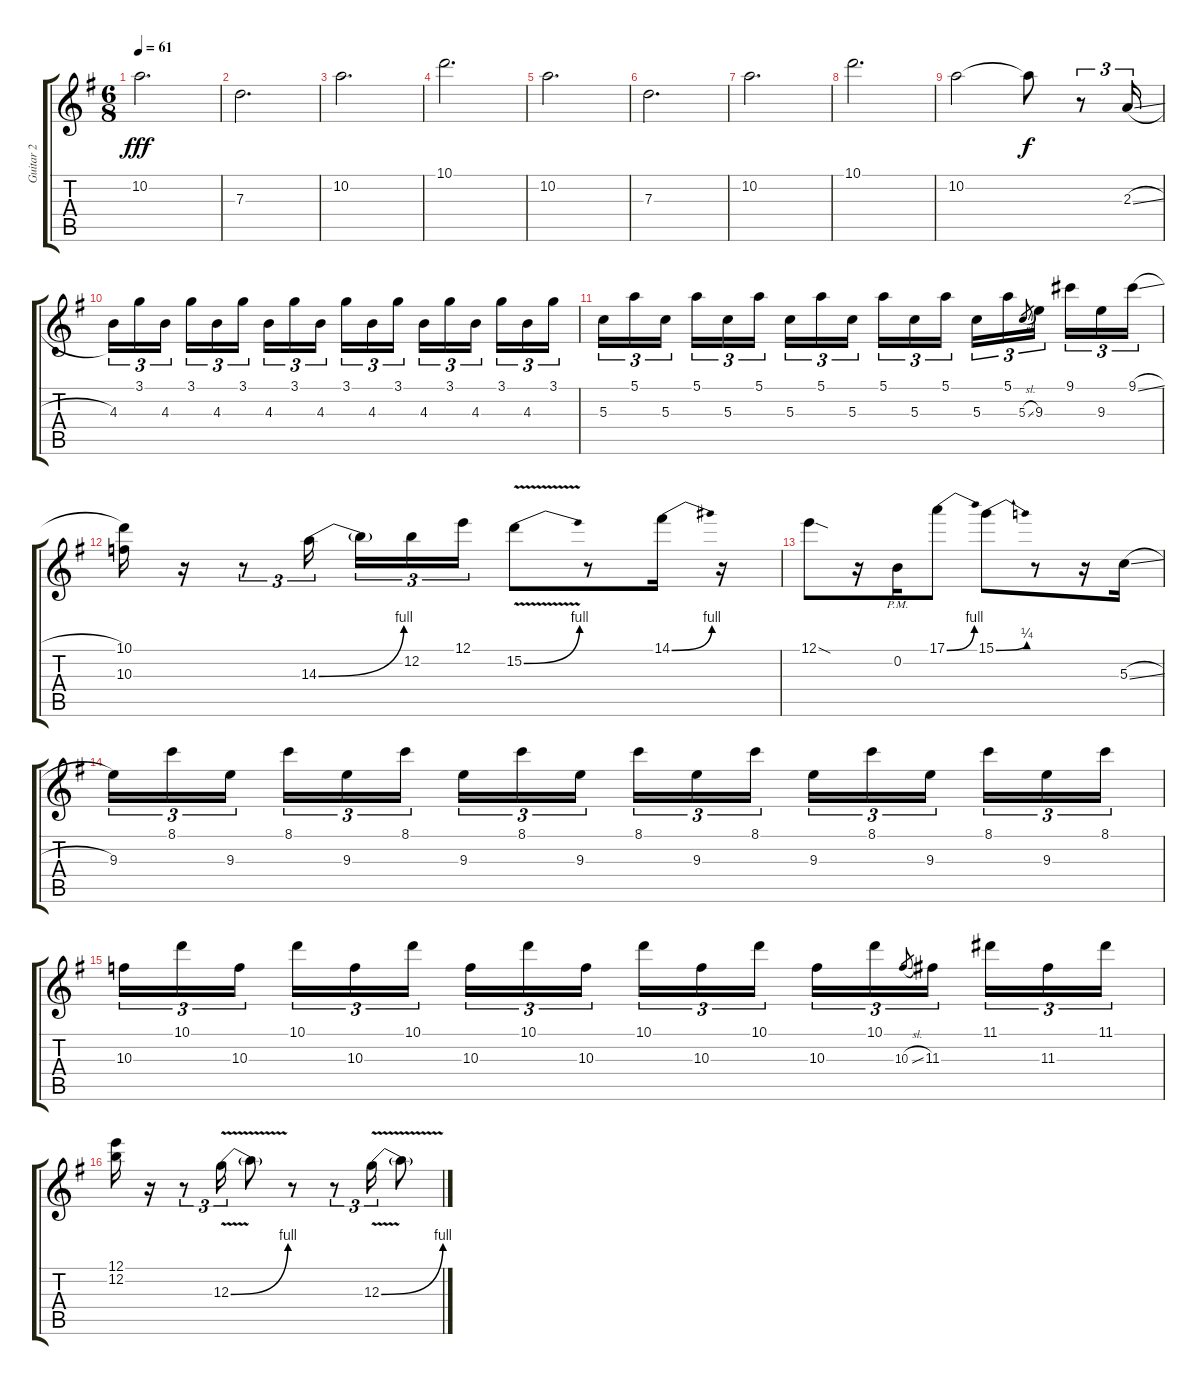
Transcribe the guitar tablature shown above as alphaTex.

\track ("Guitar 2" "Guitar 2") {instrument electricguitarjazz}
\staff {score tabs}
\tuning (E4 B3 G3 D3 A2 E2) {hide}
\ts (6 8)
\tempo 61
\clef g2
\ks g
10.2.2{d dy fff} |
7.3.2{d} |
10.2.2{d} |
10.1.2{d} |
10.2.2{d} |
7.3.2{d} |
10.2.2{d} |
10.1.2{d} |
10.2.2 10.2{t}.8{dy f} r.8{tu (3 2)} 2.3{sl}.16{tu (3 2)} |
4.3.16{tu (3 2)} 3.1.16{tu (3 2)} 4.3.16{tu (3 2) beam splitsecondary} 3.1.16{tu (3 2)} 4.3.16{tu (3 2)} 3.1.16{tu (3 2) beam splitsecondary} 4.3.16{tu (3 2)} 3.1.16{tu (3 2)} 4.3.16{tu (3 2)} 3.1.16{tu (3 2)} 4.3.16{tu (3 2)} 3.1.16{tu (3 2) beam splitsecondary} 4.3.16{tu (3 2)} 3.1.16{tu (3 2)} 4.3.16{tu (3 2) beam splitsecondary} 3.1.16{tu (3 2)} 4.3.16{tu (3 2)} 3.1.16{tu (3 2)} |
5.3.16{tu (3 2)} 5.1.16{tu (3 2)} 5.3.16{tu (3 2) beam splitsecondary} 5.1.16{tu (3 2)} 5.3.16{tu (3 2)} 5.1.16{tu (3 2) beam splitsecondary} 5.3.16{tu (3 2)} 5.1.16{tu (3 2)} 5.3.16{tu (3 2)} 5.1.16{tu (3 2)} 5.3.16{tu (3 2)} 5.1.16{tu (3 2) beam splitsecondary} 5.3.16{tu (3 2)} 5.1.16{tu (3 2)} 5.3{sl}.8{gr} 9.3.16{tu (3 2) beam splitsecondary} 9.1.16{tu (3 2)} 9.3.16{tu (3 2)} 9.1{sl}.16{tu (3 2)} |
(10.1 10.3).16 r.16 r.8{tu (3 2)} 14.3{be (bend 0 0 60 4)}.16{tu (3 2) beam splitsecondary} 14.3{t}.16{tu (3 2)} 12.2.16{tu (3 2)} 12.1.16{tu (3 2)} 15.2{be (bend 0 0 60 4) v}.8 r.8 14.1{be (bend 0 0 60 4)}.16 r.16 |
12.1{sod}.8 r.16 0.2{pm}.16 17.1{be (bend 0 0 60 4)}.8 15.1{be (bend 0 0 60 1)}.8 r.8 r.16 5.3{sl}.16 |
9.3.16{tu (3 2)} 8.1.16{tu (3 2)} 9.3.16{tu (3 2) beam splitsecondary} 8.1.16{tu (3 2)} 9.3.16{tu (3 2)} 8.1.16{tu (3 2) beam splitsecondary} 9.3.16{tu (3 2)} 8.1.16{tu (3 2)} 9.3.16{tu (3 2)} 8.1.16{tu (3 2)} 9.3.16{tu (3 2)} 8.1.16{tu (3 2) beam splitsecondary} 9.3.16{tu (3 2)} 8.1.16{tu (3 2)} 9.3.16{tu (3 2) beam splitsecondary} 8.1.16{tu (3 2)} 9.3.16{tu (3 2)} 8.1.16{tu (3 2)} |
10.3.16{tu (3 2)} 10.1.16{tu (3 2)} 10.3.16{tu (3 2) beam splitsecondary} 10.1.16{tu (3 2)} 10.3.16{tu (3 2)} 10.1.16{tu (3 2) beam splitsecondary} 10.3.16{tu (3 2)} 10.1.16{tu (3 2)} 10.3.16{tu (3 2)} 10.1.16{tu (3 2)} 10.3.16{tu (3 2)} 10.1.16{tu (3 2) beam splitsecondary} 10.3.16{tu (3 2)} 10.1.16{tu (3 2)} 10.3{sl}.8{gr} 11.3.16{tu (3 2) beam splitsecondary} 11.1.16{tu (3 2)} 11.3.16{tu (3 2)} 11.1.16{tu (3 2)} |
(12.1 12.2).16 r.16 r.8{tu (3 2)} 12.3{be (bend 0 0 60 4) v}.16{tu (3 2)} 12.3{t}.8 r.8 r.8{tu (3 2)} 12.3{be (bend 0 0 60 4) v}.16{tu (3 2)} 12.3{t}.8
